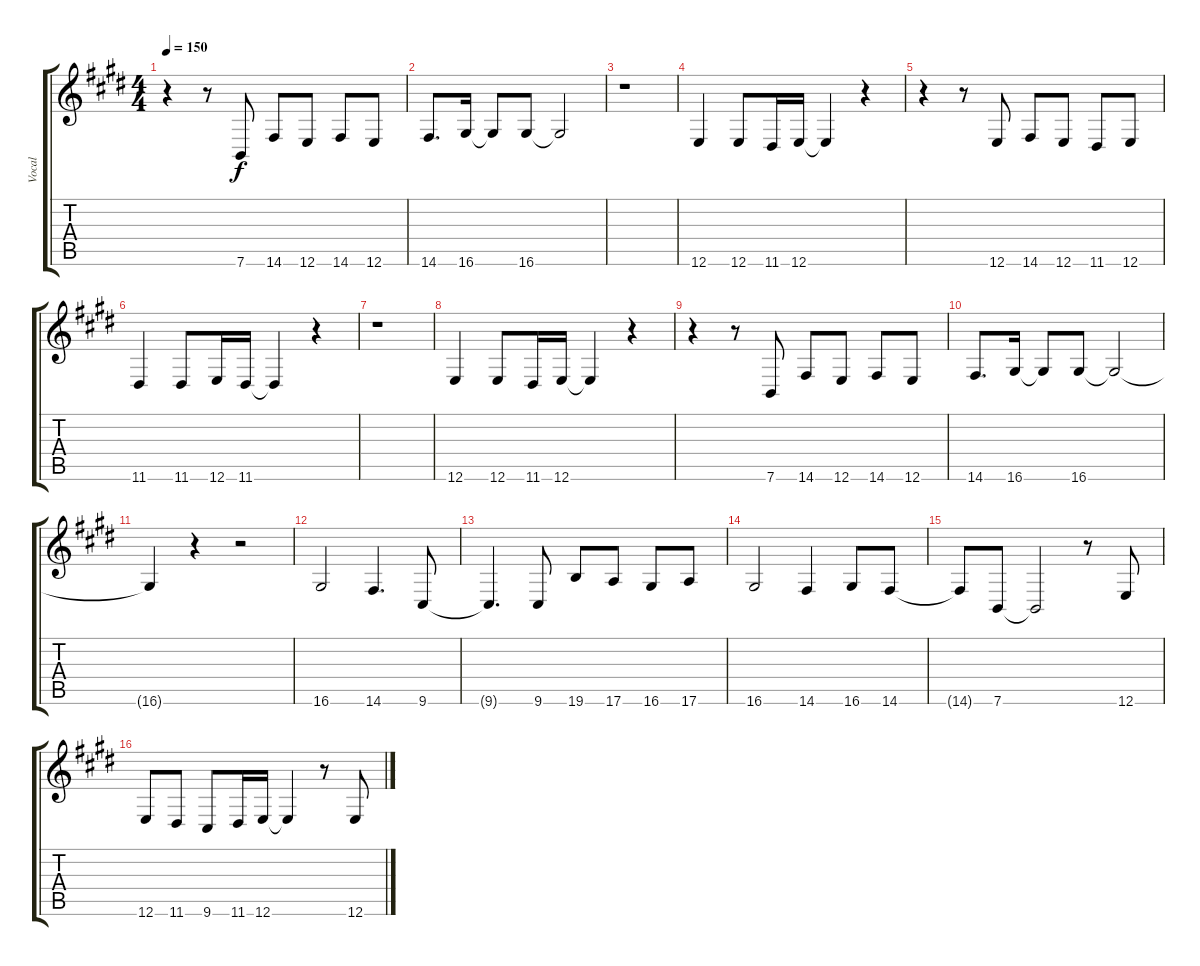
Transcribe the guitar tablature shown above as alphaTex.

\track ("Vocal" "Vocal") {instrument choiraahs}
\staff {score tabs}
\tuning (E4 B3 G3 D3 A2 E2) {hide}
\ts (4 4)
\tempo 150
\clef g2
\ks e
r.4{dy f} r.8 7.6.8 14.6.8 12.6.8 14.6.8 12.6.8 |
14.6.8{d} 16.6.16 16.6{t}.8 16.6.8 16.6{t}.2 |
r.1 |
12.6.4 12.6.8 11.6.16 12.6.16 12.6{t}.4 r.4 |
r.4 r.8 12.6.8 14.6.8 12.6.8 11.6.8 12.6.8 |
11.6.4 11.6.8 12.6.16 11.6.16 11.6{t}.4 r.4 |
r.1 |
12.6.4 12.6.8 11.6.16 12.6.16 12.6{t}.4 r.4 |
r.4 r.8 7.6.8 14.6.8 12.6.8 14.6.8 12.6.8 |
14.6.8{d} 16.6.16 16.6{t}.8 16.6.8 16.6{t}.2 |
16.6{t}.4 r.4 r.2 |
16.6.2 14.6.4{d} 9.6.8 |
9.6{t}.4{d} 9.6.8 19.6.8 17.6.8 16.6.8 17.6.8 |
16.6.2 14.6.4 16.6.8 14.6.8 |
14.6{t}.8 7.6.8 7.6{t}.2 r.8 12.6.8 |
12.6.8 11.6.8 9.6.8 11.6.16 12.6.16 12.6{t}.4 r.8 12.6.8
